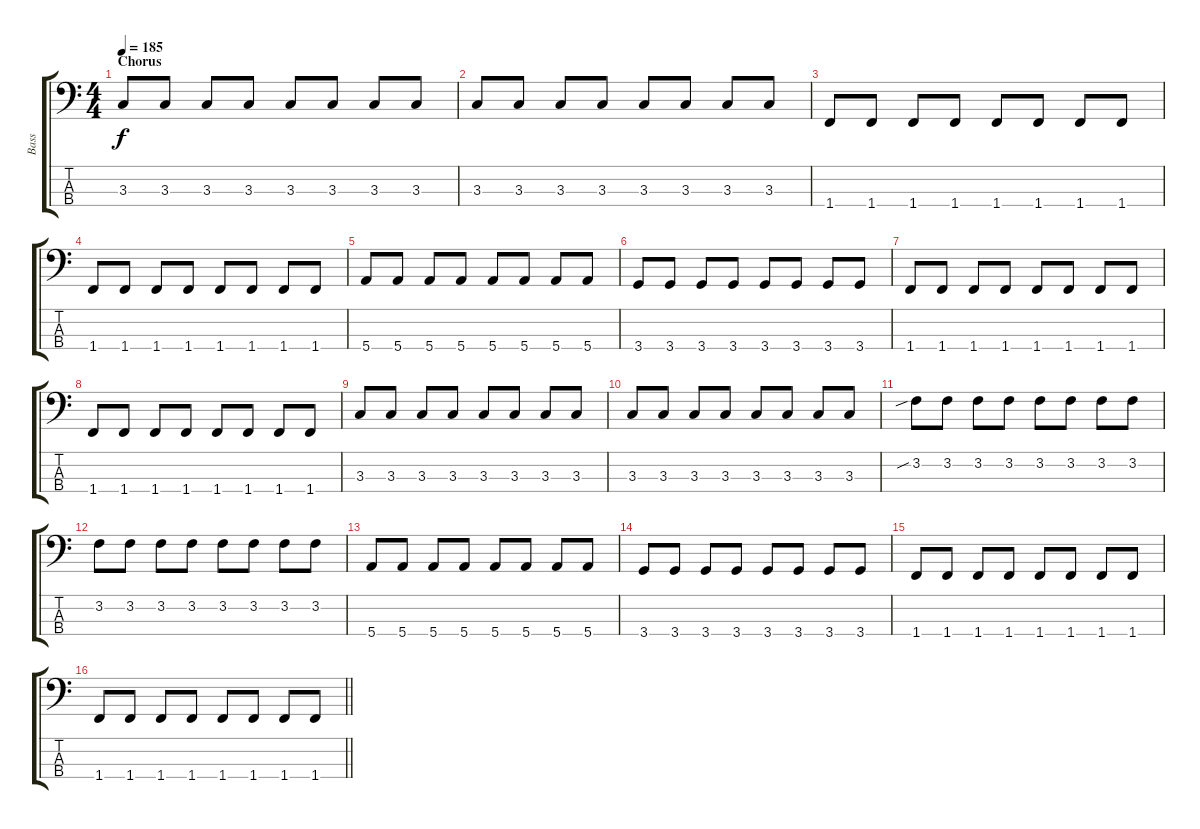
\track ("Bass" "Bass") {instrument electricbasspick}
\staff {score tabs}
\tuning (G2 D2 A1 E1) {hide}
\ts (4 4)
\section ("" "Chorus")
\tempo 185
\clef f4
\ks c
3.3.8{dy f} 3.3.8 3.3.8 3.3.8 3.3.8 3.3.8 3.3.8 3.3.8 |
3.3.8 3.3.8 3.3.8 3.3.8 3.3.8 3.3.8 3.3.8 3.3.8 |
1.4.8 1.4.8 1.4.8 1.4.8 1.4.8 1.4.8 1.4.8 1.4.8 |
1.4.8 1.4.8 1.4.8 1.4.8 1.4.8 1.4.8 1.4.8 1.4.8 |
5.4.8 5.4.8 5.4.8 5.4.8 5.4.8 5.4.8 5.4.8 5.4.8 |
3.4.8 3.4.8 3.4.8 3.4.8 3.4.8 3.4.8 3.4.8 3.4.8 |
1.4.8 1.4.8 1.4.8 1.4.8 1.4.8 1.4.8 1.4.8 1.4.8 |
1.4.8 1.4.8 1.4.8 1.4.8 1.4.8 1.4.8 1.4.8 1.4.8 |
3.3.8 3.3.8 3.3.8 3.3.8 3.3.8 3.3.8 3.3.8 3.3.8 |
3.3.8 3.3.8 3.3.8 3.3.8 3.3.8 3.3.8 3.3.8 3.3.8 |
3.2{sib}.8 3.2.8 3.2.8 3.2.8 3.2.8 3.2.8 3.2.8 3.2.8 |
3.2.8 3.2.8 3.2.8 3.2.8 3.2.8 3.2.8 3.2.8 3.2.8 |
5.4.8 5.4.8 5.4.8 5.4.8 5.4.8 5.4.8 5.4.8 5.4.8 |
3.4.8 3.4.8 3.4.8 3.4.8 3.4.8 3.4.8 3.4.8 3.4.8 |
1.4.8 1.4.8 1.4.8 1.4.8 1.4.8 1.4.8 1.4.8 1.4.8 |
\barLineRight lightlight
1.4.8 1.4.8 1.4.8 1.4.8 1.4.8 1.4.8 1.4.8 1.4.8
